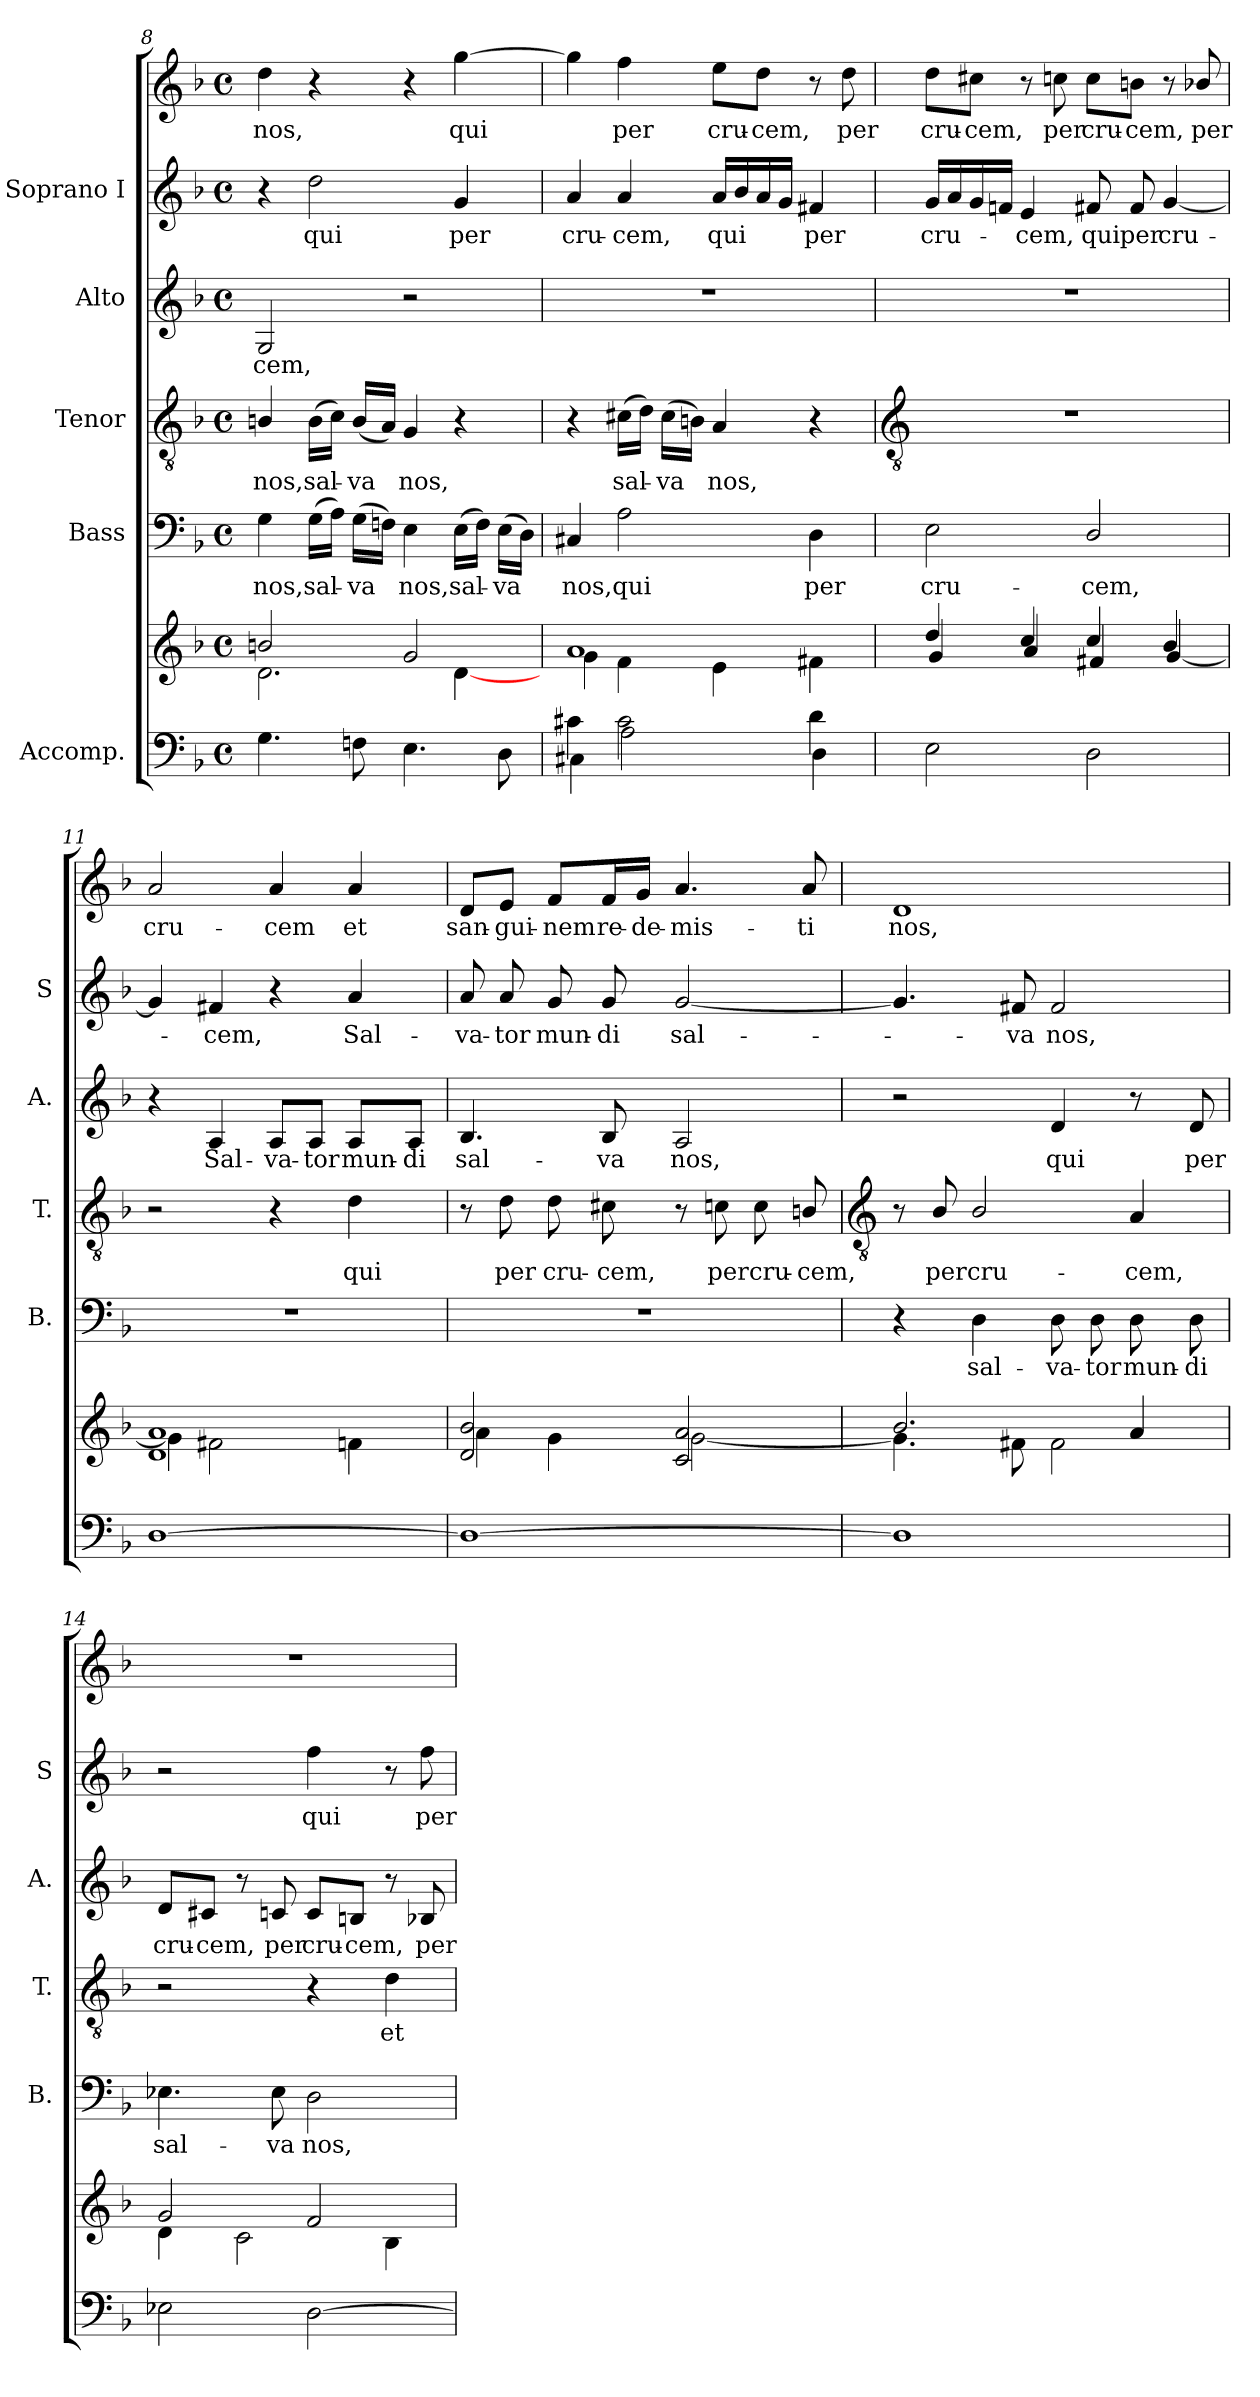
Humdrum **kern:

**kern	**kern	**kern	**text	**kern	**text	**kern	**text	**kern	**text	**kern	**text
*part5	*part5	*part4	*part4	*part3	*part3	*part2	*part2	*part1	*part1	*part1	*part1
*staff7	*staff6	*staff5	*staff5	*staff4	*staff4	*staff3	*staff3	*staff2	*staff2	*staff1	*staff1
*I"Accomp.	*	*I"Bass	*	*I"Tenor	*	*I"Alto	*	*I"Soprano I	*	*	*
*	*	*I'B.	*	*I'T.	*	*I'A.	*	*I'S	*	*	*
*clefF4	*clefG2	*clefF4	*	*clefGv2	*	*clefG2	*	*clefG2	*	*clefG2	*
*k[b-]	*k[b-]	*k[b-]	*	*k[b-]	*	*k[b-]	*	*k[b-]	*	*k[b-]	*
*F:	*F:	*F:	*	*F:	*	*F:	*	*F:	*	*F:	*
*M4/4	*M4/4	*M4/4	*	*M4/4	*	*M4/4	*	*M4/4	*	*M4/4	*
*met(c)	*met(c)	*met(c)	*	*met(c)	*	*met(c)	*	*met(c)	*	*met(c)	*
=8	=8	=8	=8	=8	=8	=8	=8	=8	=8	=8	=8
*^	*^	*	*	*	*	*	*	*	*	*	*
!	!	!	!	!	!LO:LY:b	!	!LO:LY:b	!	!LO:LY:b	!	!	!	!LO:LY:b
4.G\	2ryy	2bn/	2.d\	4G	nos,	4Bn/	nos,	2G	-cem,	4r	.	4dd	nos,
!	!	!	!	!	!LO:LY:b	!	!LO:LY:b	!	!	!	!LO:LY:b	!	!
.	.	.	.	(>16GLL	sal-	(>16BLL	sal-	.	.	2dd	qui	4r	.
.	.	.	.	16AJJ)	.	16cJJ)	.	.	.	.	.	.	.
!	!	!	!	!	!LO:LY:b	!	!LO:LY:b	!	!	!	!	!	!
8Fn\	.	.	.	(>16GLL	va	(<16BLL	va	.	.	.	.	.	.
.	.	.	.	16FnJJ)	.	16AJJ)	.	.	.	.	.	.	.
!	!	!	!	!	!LO:LY:b	!	!LO:LY:b	!	!	!	!	!	!
4.E\	2ryy	2g/	.	4E	nos,	4G	nos,	2r	.	.	.	4r	.
!	!	!	!	!	!LO:LY:b	!	!	!	!	!	!LO:LY:b	!	!LO:LY:b
.	.	.	[4d\	(>16ELL	sal-	4r	.	.	.	4g	per	[4gg	qui
.	.	.	.	16FJJ)	.	.	.	.	.	.	.	.	.
!	!	!	!	!	!LO:LY:b	!	!	!	!	!	!	!	!
8D\	.	.	.	(>16ELL	va	.	.	.	.	.	.	.	.
.	.	.	.	16DJJ)	.	.	.	.	.	.	.	.	.
=9	=9	=9	=9	=9	=9	=9	=9	=9	=9	=9	=9	=9	=9
!	!	!	!	!	!LO:LY:b	!	!	!	!	!	!LO:LY:b	!	!
4c#X\	4C#X\	1a/	4g\	4C#X	nos,	4r	.	1r	.	4a	cru-	4gg]	.
!	!	!	!	!	!LO:LY:b	!	!LO:LY:b	!	!	!	!LO:LY:b	!	!LO:LY:b
2c#\	2A\	.	4f\	2A	qui	(>16c#XLL	sal-	.	.	4a	-cem,	4ff	per
.	.	.	.	.	.	16dJJ)	.	.	.	.	.	.	.
!	!	!	!	!	!	!	!LO:LY:b	!	!	!	!	!	!
.	.	.	.	.	.	(>16c#LL	va	.	.	.	.	.	.
.	.	.	.	.	.	16BnJJ)	.	.	.	.	.	.	.
!	!	!	!	!	!	!	!LO:LY:b	!	!	!	!LO:LY:b	!	!LO:LY:b
.	.	.	4e\	.	.	4A	nos,	.	.	16aLL	qui	8ee\L	cru-
.	.	.	.	.	.	.	.	.	.	16b-	.	.	.
!	!	!	!	!	!	!	!	!	!	!	!	!	!LO:LY:b
.	.	.	.	.	.	.	.	.	.	16a	.	8dd\J	-cem,
.	.	.	.	.	.	.	.	.	.	16gJJ	.	.	.
!	!	!	!	!	!LO:LY:b	!	!	!	!	!	!LO:LY:b	!	!
4d\	4D\	.	4f#X\	4D	per	4r	.	.	.	4f#X	per	8r	.
!	!	!	!	!	!	!	!	!	!	!	!	!	!LO:LY:b
.	.	.	.	.	.	.	.	.	.	.	.	8dd	per
!!LO:LB:g=z
=10	=10	=10	=10	=10	=10	=10	=10	=10	=10	=10	=10	=10	=10
*	*	*	*	*	*	*clefGv2	*	*	*	*	*	*	*
!	!	!	!	!	!LO:LY:b	!	!	!	!	!	!LO:LY:b	!	!LO:LY:b
2E\	2ryy	4dd/	4g/	2E	cru-	1r	.	1r	.	16gLL	cru-	8dd\L	cru-
.	.	.	.	.	.	.	.	.	.	16a	.	.	.
!	!	!	!	!	!	!	!	!	!	!	!	!	!LO:LY:b
.	.	.	.	.	.	.	.	.	.	16g	.	8cc#X\J	-cem,
.	.	.	.	.	.	.	.	.	.	16fnJJ	.	.	.
!	!	!	!	!	!	!	!	!	!	!	!LO:LY:b	!	!
.	.	4cc/	4a/	.	.	.	.	.	.	4e	cem,	8r	.
!	!	!	!	!	!	!	!	!	!	!	!	!	!LO:LY:b
.	.	.	.	.	.	.	.	.	.	.	.	8ccn	per
!	!	!	!	!	!LO:LY:b	!	!	!	!	!	!LO:LY:b	!	!LO:LY:b
2D\	2ryy	4cc/	4f#X/	2D/	-cem,	.	.	.	.	8f#X	qui	8cc\L	cru-
!	!	!	!	!	!	!	!	!	!	!	!LO:LY:b	!	!LO:LY:b
.	.	.	.	.	.	.	.	.	.	8f#	per	8bn\J	-cem,
!	!	!	!	!	!	!	!	!	!	!	!LO:LY:b	!	!
.	.	4b-/	[4g/	.	.	.	.	.	.	[4g	cru-	8r	.
!	!	!	!	!	!	!	!	!	!	!	!	!	!LO:LY:b
.	.	.	.	.	.	.	.	.	.	.	.	8b-X/	per
=11	=11	=11	=11	=11	=11	=11	=11	=11	=11	=11	=11	=11	=11
!	!	!	!	!	!	!	!	!	!	!	!	!	!LO:LY:b
[1D/	1ryy	1d/ 1a/	4g\]	1r	.	2r	.	4r	.	4g]	.	2a	cru-
!	!	!	!	!	!	!	!	!	!LO:LY:b	!	!LO:LY:b	!	!
.	.	.	2f#X\	.	.	.	.	4A	Sal-	4f#X	cem,	.	.
!	!	!	!	!	!	!	!	!	!LO:LY:b	!	!	!	!LO:LY:b
.	.	.	.	.	.	4r	.	8A/L	-va-	4r	.	4a	-cem
!	!	!	!	!	!	!	!	!	!LO:LY:b	!	!	!	!
.	.	.	.	.	.	.	.	8A/J	-tor	.	.	.	.
!	!	!	!	!	!	!	!LO:LY:b	!	!LO:LY:b	!	!LO:LY:b	!	!LO:LY:b
.	.	.	4fn\	.	.	4d	qui	8A/L	mun-	4a	Sal-	4a	et
!	!	!	!	!	!	!	!	!	!LO:LY:b	!	!	!	!
.	.	.	.	.	.	.	.	8A/J	-di	.	.	.	.
=12	=12	=12	=12	=12	=12	=12	=12	=12	=12	=12	=12	=12	=12
!	!	!	!	!	!	!	!	!	!LO:LY:b	!	!LO:LY:b	!	!LO:LY:b
1D/_	1ryy	2d/ 2b-/	4a\	1r	.	8r	.	4.B-	sal-	8a	va-	8d/L	-san-
!	!	!	!	!	!	!	!LO:LY:b	!	!	!	!LO:LY:b	!	!LO:LY:b
.	.	.	.	.	.	8d	per	.	.	8a	-tor	8e/J	-gui-
!	!	!	!	!	!	!	!LO:LY:b	!	!	!	!LO:LY:b	!	!LO:LY:b
.	.	.	4g\	.	.	8d	cru-	.	.	8g	mun-	8f/L	-nem
!	!	!	!	!	!	!	!LO:LY:b	!	!LO:LY:b	!	!LO:LY:b	!	!LO:LY:b
.	.	.	.	.	.	8c#X	-cem,	8B-	-va	8g	-di	16f/L	re-
!	!	!	!	!	!	!	!	!	!	!	!	!	!LO:LY:b
.	.	.	.	.	.	.	.	.	.	.	.	16g/JJ	-de-
!	!	!	!	!	!	!	!	!	!LO:LY:b	!	!LO:LY:b	!	!LO:LY:b
.	.	2c/ 2a/	[2g\	.	.	8r	.	2A	nos,	[2g	sal-	4.a	-mis-
!	!	!	!	!	!	!	!LO:LY:b	!	!	!	!	!	!
.	.	.	.	.	.	8cn	per	.	.	.	.	.	.
!	!	!	!	!	!	!	!LO:LY:b	!	!	!	!	!	!
.	.	.	.	.	.	8c	cru-	.	.	.	.	.	.
!	!	!	!	!	!	!	!LO:LY:b	!	!	!	!	!	!LO:LY:b
.	.	.	.	.	.	8Bn/	-cem,	.	.	.	.	8a	-ti
!!LO:LB:g=z
=13	=13	=13	=13	=13	=13	=13	=13	=13	=13	=13	=13	=13	=13
*	*	*	*	*	*	*clefGv2	*	*	*	*	*	*	*
!	!	!	!	!	!	!	!	!	!	!	!	!	!LO:LY:b
1D/]	1ryy	2.b-/	4.g\]	4r	.	8r	.	2r	.	4.g]	.	1d	nos,
!	!	!	!	!	!	!	!LO:LY:b	!	!	!	!	!	!
.	.	.	.	.	.	8B-/	per	.	.	.	.	.	.
!	!	!	!	!	!LO:LY:b	!	!LO:LY:b	!	!	!	!	!	!
.	.	.	.	4D	sal-	2B-/	cru-	.	.	.	.	.	.
!	!	!	!	!	!	!	!	!	!	!	!LO:LY:b	!	!
.	.	.	8f#X\	.	.	.	.	.	.	8f#X	va	.	.
!	!	!	!	!	!LO:LY:b	!	!	!	!LO:LY:b	!	!LO:LY:b	!	!
.	.	.	2f#\	8D	-va-	.	.	4d	qui	2f#	nos,	.	.
!	!	!	!	!	!LO:LY:b	!	!	!	!	!	!	!	!
.	.	.	.	8D	-tor	.	.	.	.	.	.	.	.
!	!	!	!	!	!LO:LY:b	!	!LO:LY:b	!	!	!	!	!	!
.	.	4a/	.	8D	mun-	4A	-cem,	8r	.	.	.	.	.
!	!	!	!	!	!LO:LY:b	!	!	!	!LO:LY:b	!	!	!	!
.	.	.	.	8D	-di	.	.	8d	per	.	.	.	.
=14	=14	=14	=14	=14	=14	=14	=14	=14	=14	=14	=14	=14	=14
!	!	!	!	!	!LO:LY:b	!	!	!	!LO:LY:b	!	!	!	!
2E-X\	2ryy	2g/	4d\	4.E-X	sal-	2r	.	8d/L	cru-	2r	.	1r	.
!	!	!	!	!	!	!	!	!	!LO:LY:b	!	!	!	!
.	.	.	.	.	.	.	.	8c#X/J	-cem,	.	.	.	.
.	.	.	2c\	.	.	.	.	8r	.	.	.	.	.
!	!	!	!	!	!LO:LY:b	!	!	!	!LO:LY:b	!	!	!	!
.	.	.	.	8E-	-va	.	.	8cn	per	.	.	.	.
!	!	!	!	!	!LO:LY:b	!	!	!	!LO:LY:b	!	!LO:LY:b	!	!
[2D\	2ryy	2f/	.	2D	nos,	4r	.	8c/L	cru-	4ff	qui	.	.
!	!	!	!	!	!	!	!	!	!LO:LY:b	!	!	!	!
.	.	.	.	.	.	.	.	8Bn/J	-cem,	.	.	.	.
!	!	!	!	!	!	!	!LO:LY:b	!	!	!	!	!	!
.	.	.	4B-\	.	.	4d	et	8r	.	8r	.	.	.
!	!	!	!	!	!	!	!	!	!LO:LY:b	!	!LO:LY:b	!	!
.	.	.	.	.	.	.	.	8B-X	per	8ff	per	.	.
*v	*v	*	*	*	*	*	*	*	*	*	*	*	*
*	*v	*v	*	*	*	*	*	*	*	*	*	*
=	=	=	=	=	=	=	=	=	=	=	=
*-	*-	*-	*-	*-	*-	*-	*-	*-	*-	*-	*-
